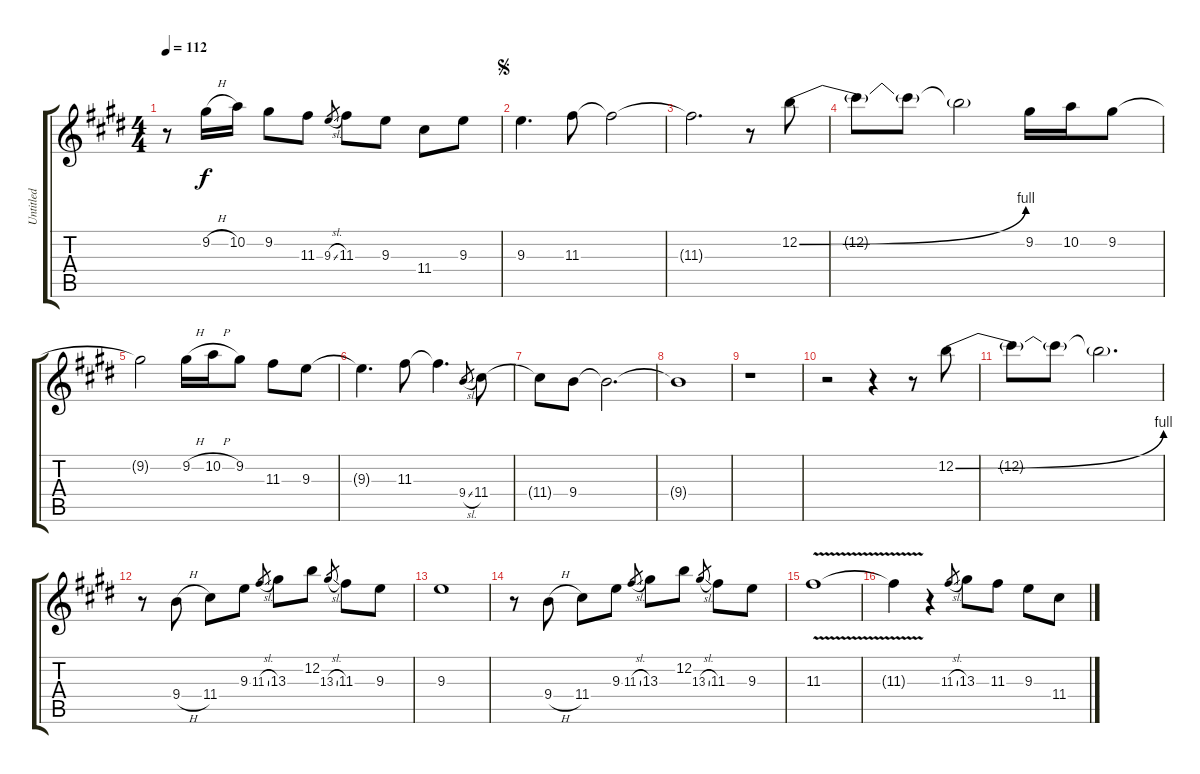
\track ("Untitled" "Untitled") {instrument distortionguitar}
\staff {score tabs}
\tuning (E4 B3 G3 D3 A2 E2) {hide}
\ts (4 4)
\tempo 112
\clef g2
\ks c#minor
r.8{dy f} 9.2{h}.16 10.2.16 9.2.8 11.3.8 9.3{sl}.8{gr} 11.3.8 9.3.8 11.4.8 9.3.8 |
\jump segno
9.3.4{d} 11.3.8 11.3{t}.2 |
\ks e
11.3{t}.2{d} r.8 12.2{be (bend 0 0 60 4)}.8 |
\ks c#minor
12.2{t}.8 12.2{t}.8 12.2{t}.2 9.2.16 10.2.16 9.2.8 |
9.2{t}.2 9.2{h}.16 10.2{h}.16 9.2.8 11.3.8 9.3.8 |
\ks e
9.3{t}.4{d} 11.3.8 11.3{t}.4{d} 9.4{sl}.8{gr} 11.4.8 |
\ks c#minor
11.4{t}.8 9.4.8 9.4{t}.2{d} |
9.4{t}.1 |
\ks e
r.1 |
\ks c#minor
r.2 r.4 r.8 12.2{be (bend 0 0 60 4)}.8 |
12.2{t}.8 12.2{t}.8 12.2{t}.2{d} |
\ks e
r.8 9.4{h}.8 11.4.8 9.3.8 11.3{sl}.8{gr} 13.3.8 12.2.8 13.3{sl}.8{gr} 11.3.8 9.3.8 |
\ks c#minor
9.3.1 |
r.8 9.4{h}.8 11.4.8 9.3.8 11.3{sl}.8{gr} 13.3.8 12.2.8 13.3{sl}.8{gr} 11.3.8 9.3.8 |
\ks e
11.3{v}.1 |
\ks c#minor
11.3{t}.4 r.4 11.3{sl}.8{gr} 13.3.8 11.3.8 9.3.8 11.4.8
